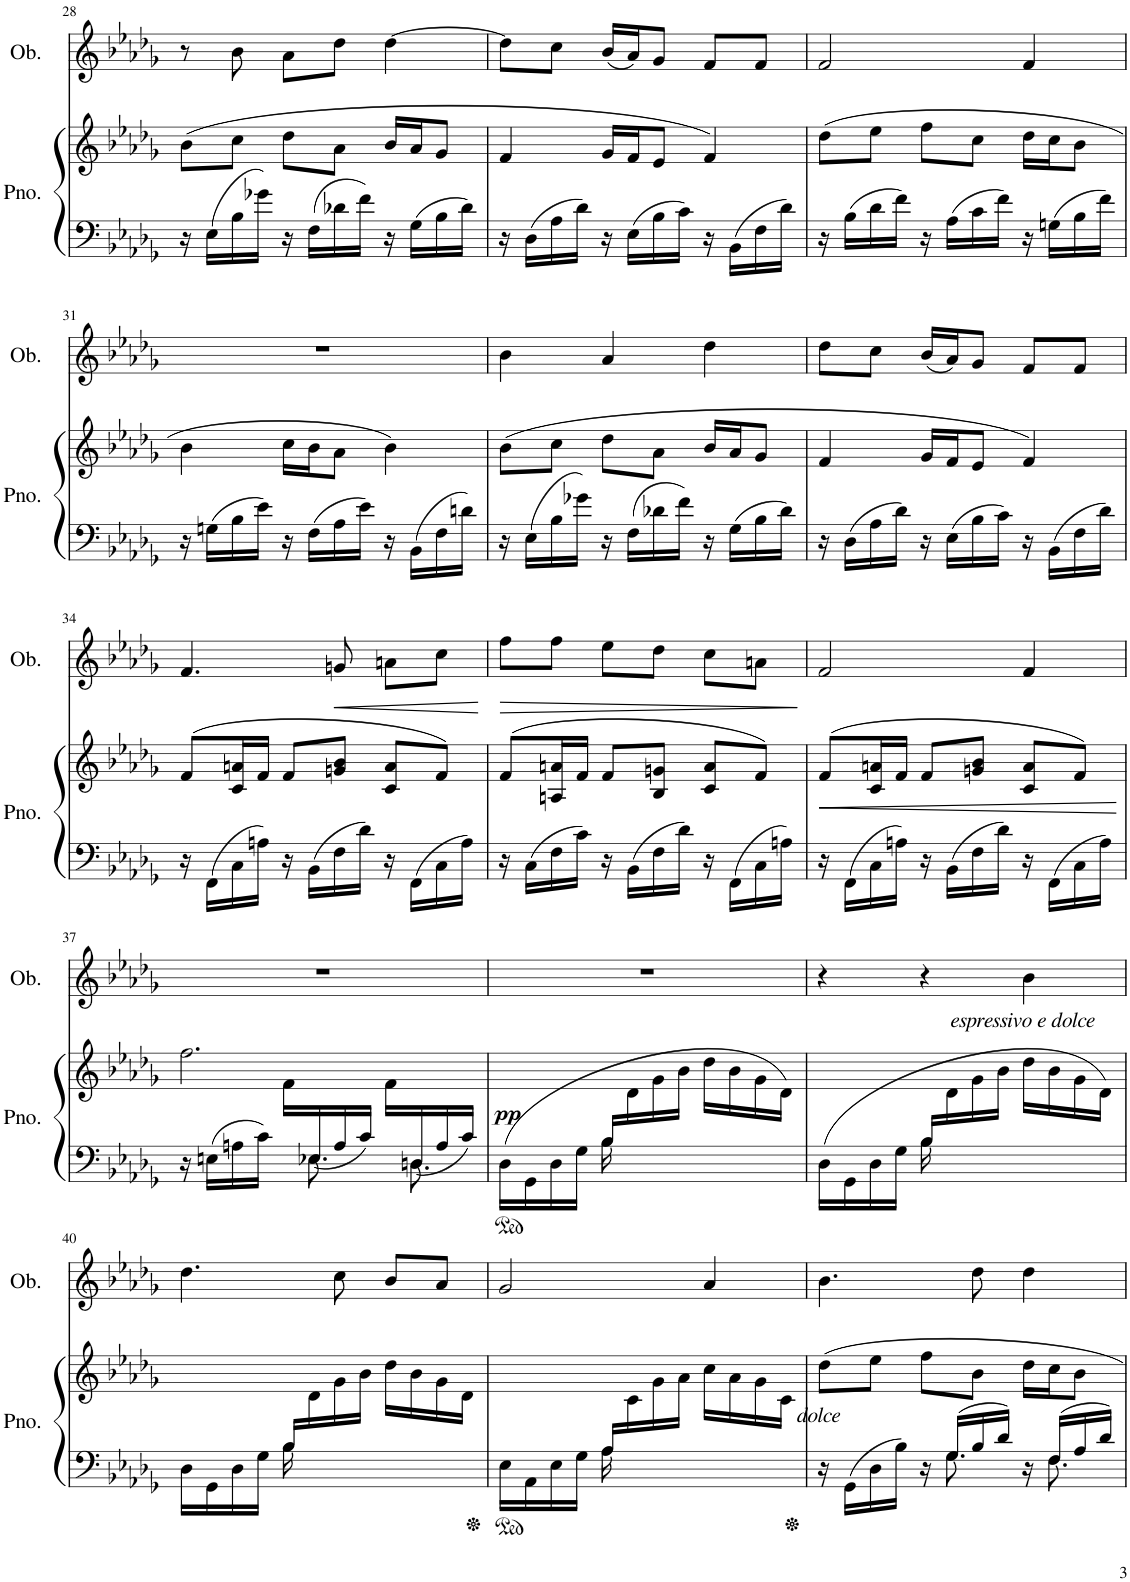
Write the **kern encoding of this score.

**kern	**kern	**dynam	**kern	**dynam
*part2	*part2	*part2	*part1	*part1
*staff3	*staff2	*staff2/3	*staff1	*staff1
*I"Piano	*	*	*I"Oboe	*
*I'Pno.	*	*	*I'Ob.	*
!!LO:PB:g=z
*clefF4	*clefG2	*	*clefG2	*
*k[b-e-a-d-g-]	*k[b-e-a-d-g-]	*	*k[b-e-a-d-g-]	*
*M3/4	*M3/4	*	*M3/4	*
=28	=28	=28	=28	=28
16r	(8b-\L	.	8r	.
16E-\LL	.	.	.	.
16B-\	8cc\J	.	8b-\	.
16g-X\JJ	.	.	.	.
16r	8dd-\L	.	8a-\L	.
16F\LL	.	.	.	.
16d-X\	8a-\J	.	8dd-\J	.
16f\JJ	.	.	.	.
16r	16b-/LL	.	[4dd-\	.
16G-\LL	16a-/J	.	.	.
16B-\	8g-/J	.	.	.
16d-\JJ	.	.	.	.
=29	=29	=29	=29	=29
16r	4f/	.	8dd-\L]	.
16D-\LL	.	.	.	.
16A-\	.	.	8cc\J	.
16d-\JJ	.	.	.	.
16r	16g-/LL	.	(16b-/LL	.
16E-\LL	16f/J	.	16a-/J)	.
16B-\	8e-/J	.	8g-/J	.
16c\JJ	.	.	.	.
16r	4f/)	.	8f/L	.
16BB-\LL	.	.	.	.
16F\	.	.	8f/J	.
16d-\JJ	.	.	.	.
=30	=30	=30	=30	=30
16r	(8dd-\L	.	2f/	.
16B-\LL	.	.	.	.
16d-\	8ee-\J	.	.	.
16f\JJ	.	.	.	.
16r	8ff\L	.	.	.
16A-\LL	.	.	.	.
16c\	8cc\J	.	.	.
16f\JJ	.	.	.	.
16r	16dd-\LL	.	4f/	.
16Gn\LL	16cc\J	.	.	.
16B-\	8b-\J	.	.	.
16f\JJ	.	.	.	.
!!LO:LB:g=z
=31	=31	=31	=31	=31
16r	4b-\	.	2.r	.
16Gn\LL	.	.	.	.
16B-\	.	.	.	.
16e-\JJ	.	.	.	.
16r	16cc\LL	.	.	.
16F\LL	16b-\J	.	.	.
16A-\	8a-\J	.	.	.
16e-\JJ	.	.	.	.
16r	4b-\)	.	.	.
16BB-\LL	.	.	.	.
16F\	.	.	.	.
16dn\JJ	.	.	.	.
=32	=32	=32	=32	=32
16r	(8b-\L	.	4b-\	.
16E-\LL	.	.	.	.
16B-\	8cc\J	.	.	.
16g-X\JJ	.	.	.	.
16r	8dd-\L	.	4a-/	.
16F\LL	.	.	.	.
16d-X\	8a-\J	.	.	.
16f\JJ	.	.	.	.
16r	16b-/LL	.	4dd-\	.
16G-\LL	16a-/J	.	.	.
16B-\	8g-/J	.	.	.
16d-\JJ	.	.	.	.
=33	=33	=33	=33	=33
16r	4f/	.	8dd-\L	.
16D-\LL	.	.	.	.
16A-\	.	.	8cc\J	.
16d-\JJ	.	.	.	.
16r	16g-/LL	.	(16b-/LL	.
16E-\LL	16f/J	.	16a-/J)	.
16B-\	8e-/J	.	8g-/J	.
16c\JJ	.	.	.	.
16r	4f/)	.	8f/L	.
16BB-\LL	.	.	.	.
16F\	.	.	8f/J	.
16d-\JJ	.	.	.	.
!!LO:LB:g=z
=34	=34	=34	=34	=34
16r	(>8f/L	.	4.f/	.
16FF\LL	.	.	.	.
16C\	16c/ 16an/L	.	.	.
16An\JJ	16f/JJ	.	.	.
16r	8f/L	.	.	.
16BB-\LL	.	.	.	.
!	!	!	!	!LO:HP:b
16F\	8gn/ 8b-/J	.	8gn/	<
16d-\JJ	.	.	.	.
16r	8c/ 8a/L	.	8an\L	.
16FF\LL	.	.	.	.
16C\	8f/J)	.	8cc\J	.
16A\JJ	.	.	.	.
.	.	.	.	[
=35	=35	=35	=35	=35
!	!	!	!	!LO:HP:b
16r	(>8f/L	.	8ff\L	>
16C\LL	.	.	.	.
16F\	16An/ 16an/L	.	8ff\J	.
16c\JJ	16f/JJ	.	.	.
16r	8f/L	.	8ee-\L	.
16BB-\LL	.	.	.	.
16F\	8B-/ 8gn/J	.	8dd-\J	.
16d-\JJ	.	.	.	.
16r	8c/ 8a/L	.	8cc\L	.
16FF\LL	.	.	.	.
16C\	8f/J)	.	8an\J	.
16An\JJ	.	.	.	.
.	.	.	.	]
=36	=36	=36	=36	=36
!	!	!LO:HP:b	!	!
16r	(>8f/L	<	2f/	.
16FF\LL	.	.	.	.
16C\	16c/ 16an/L	.	.	.
16An\JJ	16f/JJ	.	.	.
16r	8f/L	.	.	.
16BB-\LL	.	.	.	.
16F\	8gn/ 8b-/J	.	.	.
16d-\JJ	.	.	.	.
16r	8c/ 8a/L	.	4f/	.
16FF\LL	.	.	.	.
16C\	8f/J)	.	.	.
16A\JJ	.	.	.	.
.	.	[	.	.
!!LO:LB:g=z
=37	=37	=37	=37	=37
*^	*^	*	*	*
16r	16ryy	2.ff\	4ryy	.	2.r	.
*v	*v	*	*	*	*	*
16En\LL	.	.	.	.	.
16An\	.	.	.	.	.
16c\JJ	.	.	.	.	.
16ryy	.	16f\LL	.	.	.
*^	*	*	*	*	*
16E-X/	8.E-\	.	8.ryy	.	.	.
16A/	.	.	.	.	.	.
16c/JJ	.	.	.	.	.	.
16ryy	16ryy	.	16f\LL	.	.	.
16Dn/	8.D\	.	8.ryy	.	.	.
16A/	.	.	.	.	.	.
16c/JJ	.	.	.	.	.	.
=38	=38	=38	=38	=38	=38	=38
*ped	*	*	*	*	*	*
!	!	!	!	!LO:DY:b	!	!
(16D-\LL	4ryy	2.ryy	16ryy	pp	2.r	.
*	*	*v	*v	*	*	*
16GG-\	.	.	.	.	.
16D-\	.	.	.	.	.
16G-\JJ	.	.	.	.	.
16B-/LL	16B-\	.	.	.	.
*	*	*^	*	*	*
4..ryy	4..ryy	.	16d-\	.	.	.
.	.	.	16g-\	.	.	.
.	.	.	16b-\JJ	.	.	.
.	.	.	16dd-\LL	.	.	.
.	.	.	16b-\	.	.	.
.	.	.	16g-\	.	.	.
.	.	.	16d-\JJ)	.	.	.
=39	=39	=39	=39	=39	=39	=39
(16D-\LL	4ryy	2.ryy	16ryy	.	4r	.
*	*	*v	*v	*	*	*
16GG-\	.	.	.	.	.
16D-\	.	.	.	.	.
16G-\JJ	.	.	.	.	.
16B-/LL	16B-\	.	.	4r	.
*	*	*^	*	*	*
4..ryy	4..ryy	.	16d-\	.	.	.
.	.	.	16g-\	.	.	.
.	.	.	16b-\JJ	.	.	.
!	!	!	!	!	!LO:TX:b:i:t=espressivo e dolce	!
.	.	.	16dd-\LL	.	4b-\	.
.	.	.	16b-\	.	.	.
.	.	.	16g-\	.	.	.
.	.	.	16d-\JJ)	.	.	.
!!LO:LB:g=z
=40	=40	=40	=40	=40	=40	=40
16D-\LL	4ryy	2.ryy	16ryy	.	4.dd-\	.
*	*	*v	*v	*	*	*
16GG-\	.	.	.	.	.
16D-\	.	.	.	.	.
16G-\JJ	.	.	.	.	.
16B-/LL	16B-\	.	.	.	.
*	*	*^	*	*	*
4..ryy	4..ryy	.	16d-\	.	.	.
.	.	.	16g-\	.	8cc\	.
.	.	.	16b-\JJ	.	.	.
.	.	.	16dd-\LL	.	8b-/L	.
.	.	.	16b-\	.	.	.
.	.	.	16g-\	.	8a-/J	.
.	.	.	16d-\JJ	.	.	.
=41	=41	=41	=41	=41	=41	=41
*ped	*	*	*	*	*	*
*	*	*Xped	*	*	*	*
16E-\LL	4ryy	2.ryy	16ryy	.	2g-/	.
*	*	*v	*v	*	*	*
16AA-\	.	.	.	.	.
16E-\	.	.	.	.	.
16G-\JJ	.	.	.	.	.
16A-/LL	16A-\	.	.	.	.
*	*	*^	*	*	*
4..ryy	4..ryy	.	16c\	.	.	.
.	.	.	16g-\	.	.	.
.	.	.	16a-\JJ	.	.	.
.	.	.	16cc\LL	.	4a-/	.
.	.	.	16a-\	.	.	.
.	.	.	16g-\	.	.	.
.	.	.	16c\JJ	.	.	.
*	*	*v	*v	*	*	*
=42	=42	=42	=42	=42	=42
*	*	*Xped	*	*	*
*	*	*^	*	*	*
!	!	!LO:TX:b:i:t=dolce	!	!	!	!
*	*	*v	*v	*	*	*
16r	16ryy	8dd-\L	.	4.b-\	.
*v	*v	*	*	*	*
16GG-\LL	.	.	.	.
16D-\	8ee-\J	.	.	.
16B-\JJ	.	.	.	.
16r	8ff\L	.	.	.
*^	*	*	*	*
16G-/LL	8.G-\	.	.	.	.
16B-/	.	8b-\J	.	8dd-\	.
16d-/JJ	.	.	.	.	.
16r	16ryy	16dd-\LL	.	4dd-\	.
16F/LL	8.F\	16cc\J	.	.	.
16A-/	.	8b-\J	.	.	.
16d-/JJ	.	.	.	.	.
*v	*v	*	*	*	*
=	=	=	=	=
*-	*-	*-	*-	*-
